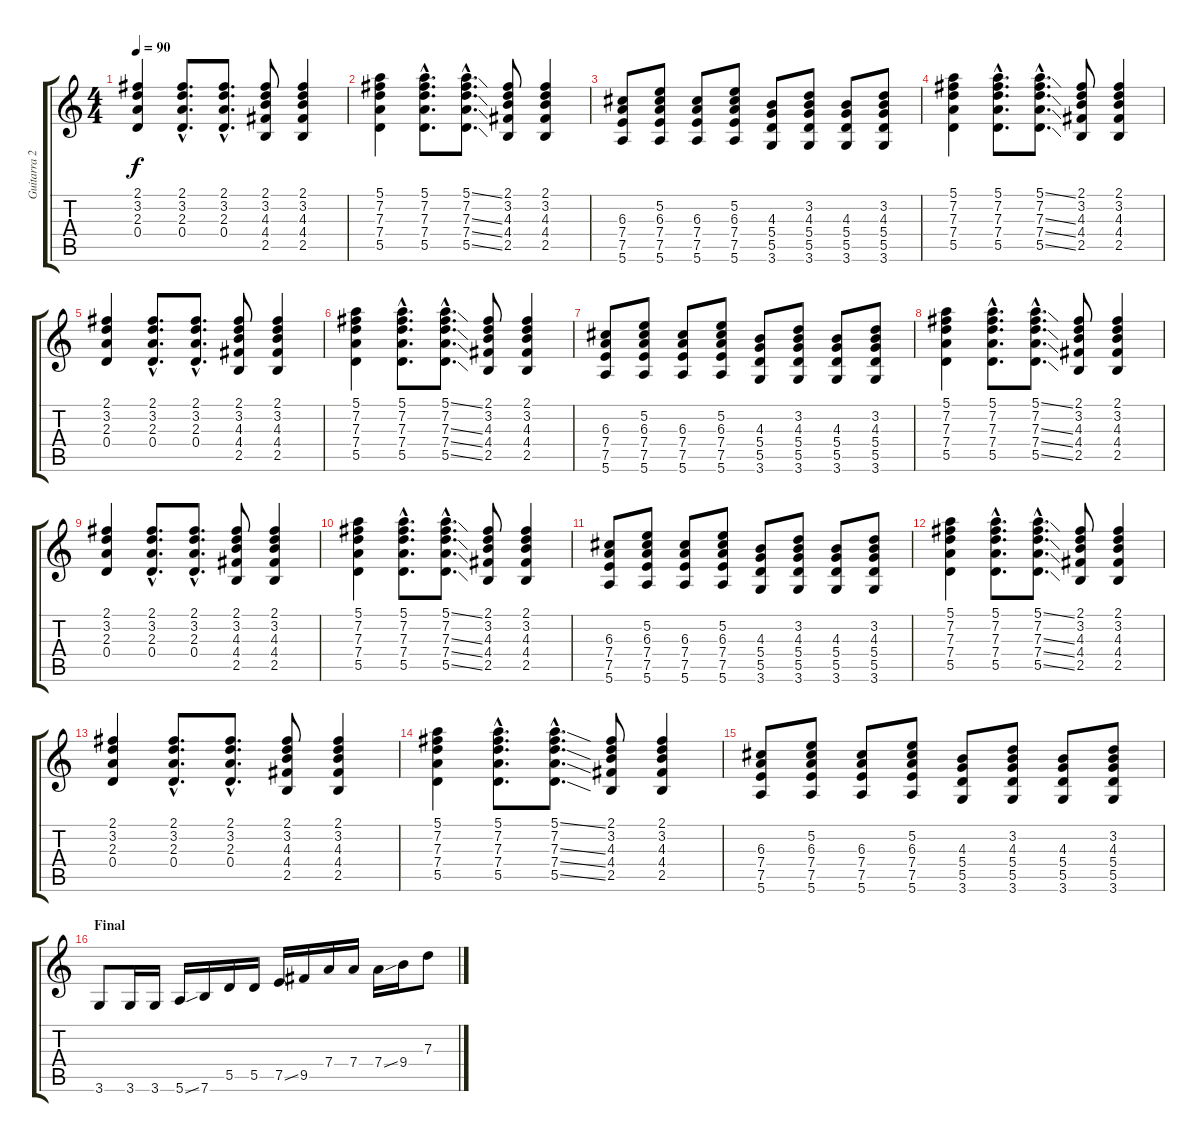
\track ("Guitarra 2" "Guitarra 2") {instrument overdrivenguitar}
\staff {score tabs}
\tuning (E4 B3 G3 D3 A2 E2) {hide}
\ts (4 4)
\tempo 90
\clef g2
\ks c
(2.1 3.2 2.3 0.4).4{dy f} (2.1{hac} 3.2{hac} 2.3{hac} 0.4{hac}).8{d} (2.1{hac} 3.2{hac} 2.3{hac} 0.4{hac}).8{d} (2.1 3.2 4.3 4.4 2.5).8 (2.1 3.2 4.3 4.4 2.5).4 |
(5.1 7.2 7.3 7.4 5.5).4 (5.1{hac} 7.2{hac} 7.3{hac} 7.4{hac} 5.5{hac}).8{d} (5.1{ss hac} 7.2{hac} 7.3{ss hac} 7.4{ss hac} 5.5{ss hac}).8{d} (2.1 3.2 4.3 4.4 2.5).8 (2.1 3.2 4.3 4.4 2.5).4 |
(6.3 7.4 7.5 5.6).8 (5.2 6.3 7.4 7.5 5.6).8 (6.3 7.4 7.5 5.6).8 (5.2 6.3 7.4 7.5 5.6).8 (4.3 5.4 5.5 3.6).8 (3.2 4.3 5.4 5.5 3.6).8 (4.3 5.4 5.5 3.6).8 (3.2 4.3 5.4 5.5 3.6).8 |
(5.1 7.2 7.3 7.4 5.5).4 (5.1{hac} 7.2{hac} 7.3{hac} 7.4{hac} 5.5{hac}).8{d} (5.1{ss hac} 7.2{hac} 7.3{ss hac} 7.4{ss hac} 5.5{ss hac}).8{d} (2.1 3.2 4.3 4.4 2.5).8 (2.1 3.2 4.3 4.4 2.5).4 |
(2.1 3.2 2.3 0.4).4 (2.1{hac} 3.2{hac} 2.3{hac} 0.4{hac}).8{d} (2.1{hac} 3.2{hac} 2.3{hac} 0.4{hac}).8{d} (2.1 3.2 4.3 4.4 2.5).8 (2.1 3.2 4.3 4.4 2.5).4 |
(5.1 7.2 7.3 7.4 5.5).4 (5.1{hac} 7.2{hac} 7.3{hac} 7.4{hac} 5.5{hac}).8{d} (5.1{ss hac} 7.2{hac} 7.3{ss hac} 7.4{ss hac} 5.5{ss hac}).8{d} (2.1 3.2 4.3 4.4 2.5).8 (2.1 3.2 4.3 4.4 2.5).4 |
(6.3 7.4 7.5 5.6).8 (5.2 6.3 7.4 7.5 5.6).8 (6.3 7.4 7.5 5.6).8 (5.2 6.3 7.4 7.5 5.6).8 (4.3 5.4 5.5 3.6).8 (3.2 4.3 5.4 5.5 3.6).8 (4.3 5.4 5.5 3.6).8 (3.2 4.3 5.4 5.5 3.6).8 |
(5.1 7.2 7.3 7.4 5.5).4 (5.1{hac} 7.2{hac} 7.3{hac} 7.4{hac} 5.5{hac}).8{d} (5.1{ss hac} 7.2{hac} 7.3{ss hac} 7.4{ss hac} 5.5{ss hac}).8{d} (2.1 3.2 4.3 4.4 2.5).8 (2.1 3.2 4.3 4.4 2.5).4 |
(2.1 3.2 2.3 0.4).4 (2.1{hac} 3.2{hac} 2.3{hac} 0.4{hac}).8{d} (2.1{hac} 3.2{hac} 2.3{hac} 0.4{hac}).8{d} (2.1 3.2 4.3 4.4 2.5).8 (2.1 3.2 4.3 4.4 2.5).4 |
(5.1 7.2 7.3 7.4 5.5).4 (5.1{hac} 7.2{hac} 7.3{hac} 7.4{hac} 5.5{hac}).8{d} (5.1{ss hac} 7.2{hac} 7.3{ss hac} 7.4{ss hac} 5.5{ss hac}).8{d} (2.1 3.2 4.3 4.4 2.5).8 (2.1 3.2 4.3 4.4 2.5).4 |
(6.3 7.4 7.5 5.6).8 (5.2 6.3 7.4 7.5 5.6).8 (6.3 7.4 7.5 5.6).8 (5.2 6.3 7.4 7.5 5.6).8 (4.3 5.4 5.5 3.6).8 (3.2 4.3 5.4 5.5 3.6).8 (4.3 5.4 5.5 3.6).8 (3.2 4.3 5.4 5.5 3.6).8 |
(5.1 7.2 7.3 7.4 5.5).4 (5.1{hac} 7.2{hac} 7.3{hac} 7.4{hac} 5.5{hac}).8{d} (5.1{ss hac} 7.2{hac} 7.3{ss hac} 7.4{ss hac} 5.5{ss hac}).8{d} (2.1 3.2 4.3 4.4 2.5).8 (2.1 3.2 4.3 4.4 2.5).4 |
(2.1 3.2 2.3 0.4).4 (2.1{hac} 3.2{hac} 2.3{hac} 0.4{hac}).8{d} (2.1{hac} 3.2{hac} 2.3{hac} 0.4{hac}).8{d} (2.1 3.2 4.3 4.4 2.5).8 (2.1 3.2 4.3 4.4 2.5).4 |
(5.1 7.2 7.3 7.4 5.5).4 (5.1{hac} 7.2{hac} 7.3{hac} 7.4{hac} 5.5{hac}).8{d} (5.1{ss hac} 7.2{hac} 7.3{ss hac} 7.4{ss hac} 5.5{ss hac}).8{d} (2.1 3.2 4.3 4.4 2.5).8 (2.1 3.2 4.3 4.4 2.5).4 |
(6.3 7.4 7.5 5.6).8 (5.2 6.3 7.4 7.5 5.6).8 (6.3 7.4 7.5 5.6).8 (5.2 6.3 7.4 7.5 5.6).8 (4.3 5.4 5.5 3.6).8 (3.2 4.3 5.4 5.5 3.6).8 (4.3 5.4 5.5 3.6).8 (3.2 4.3 5.4 5.5 3.6).8 |
\section ("" "Final")
3.6.8 3.6.16 3.6.16 5.6{ss}.16 7.6.16 5.5.16 5.5.16 7.5{ss}.16 9.5.16 7.4.16 7.4.16 7.4{ss}.16 9.4.16 7.3.8
